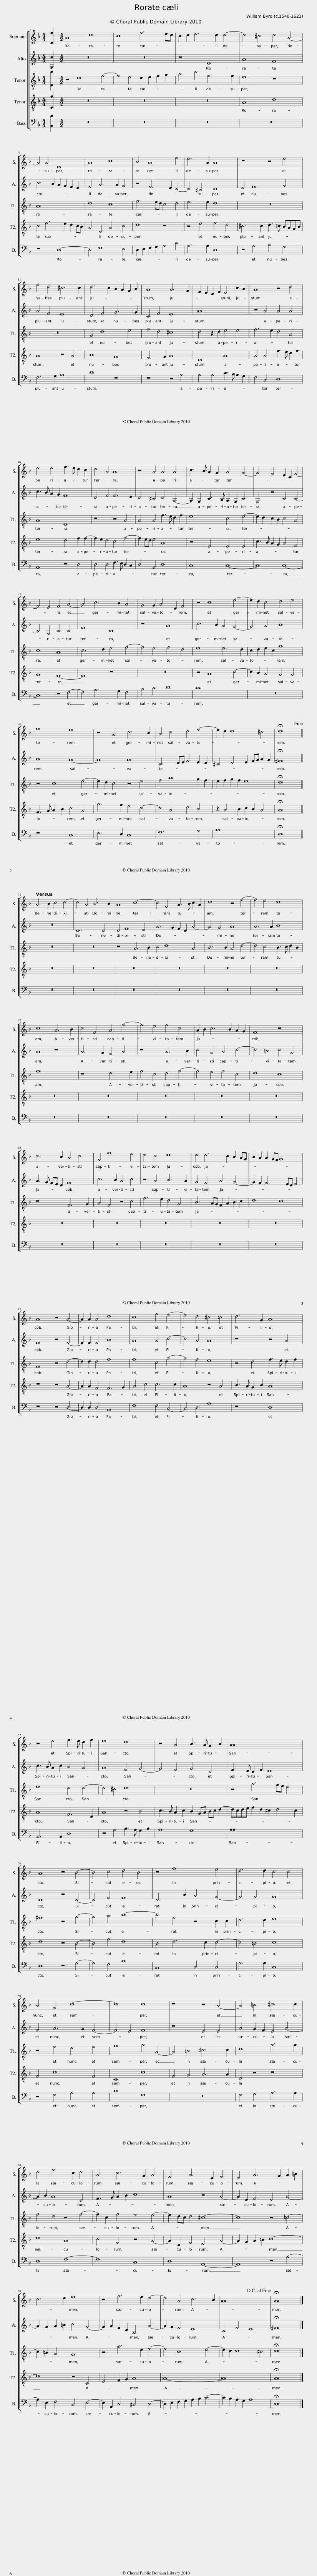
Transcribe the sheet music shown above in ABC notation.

X:1
%%score [ 1 2 3 4 5 ]
L:1/8
M:4/4
I:linebreak $
K:F
V:1 treble
V:2 treble
V:3 treble-8 transpose=-12
V:4 treble-8 transpose=-12
V:5 bass
V:1
 [Cf]2 |[M:4/2] A8 d8 | c8 f6 ed | c2 d2 e6 d2 d4- | d4 ^c4 d4 A4- |$ %5
 A4 A4 D8 | A8 c8 | B4 A8 f4 | e6 A2 A8 | z8 z4 e4 |$ %10
 f4 d4 ^c6 c2 | d6 c2 B2 A2 G2 B2 | A8 A6 G2 | F2 E2 D2 F2 E4 c2 B2 | A8 z4 d4 |$ %15
 e4 e4 f3 e d2 c2 | d4 A4 A8 | z4 A4 A4 A4 | c3 B A2 G2 A4 G4- | G4 F4 E2 C2 F4- |$ %20
 F4 E4 F4 A4- | A4 c6 B2 A4 | G4 G2 A4 D2 F4 | z4 c8 e4- | e2 d2 c4 d4 e4 |$ %25
 f8 e8 | z4 G4 c6 B2 | A4 c4 d4 e4- | e2 d2 d8 ^c4 | !fermata!d16!fine! ||$ %30
 A6 B2 c4 d4- | d4 A4 B6 B2 | A8 c8- | c4 F4 A3 B c2 A2 | d8 z4 f4- | %35
 f4 e4 d8 |$ c8 A6 B2 | c4 F4 A4 f4- | f4 e4 f4 c4 | A2 B2 c6 B2 A2 G2 | %40
 F8 z8 |$ c6 B2 A4 c4 | F4 f8 e4 | d4 c4 d8 | d4 d6 c2 B2 AG | %45
 B2 A2 A2 GF G8 |$ A8 z4 A4- | A2 A2 A4 d8 | c8 f4 e4- | e4 d4 ^c4 =c4 | %50
 d6 G2 A8 |$ z4 e4 f3 e d2 f2 | e8 d8 | z4 A4 B3 A G2 B2 | A16 |$ %55
 A8 z4 B4- | B4 c4 d4 B4 | z4 f8 e4 | d6 d2 c4 c4 |$ A4 F4 c8- | %60
 c8 c8 | z8 z4 A4- | A4 =B4 ^c6 c2 |$ d4 f6 c2 d4 | A4 c6 G2 A4 | %65
 F4 A6 E2 F4 | E4 A6 G2 A2 =B2 |$ c6 d2 e8 | z4 f6 e2 d4- | d4 A4 c6 B2 | %70
 A16!D.C.! | !fermata!A16 |] %72
V:2
 [G,c]2 |[M:4/2] z16 | z16 | z8 D8 | A8 F8 |$ %5
 c6 B2 A2 G2 F2 E2 | F4 A6 A2 G4 | z4 F6 E2 D4- | D4 ^C4 D8 | E4 F8 G4 |$ %10
 A4 F4 E8 | D4 F4 G6 G2 | C4 F4 E8 | A16 | z4 A4 A4 A4 |$ %15
 c3 B A2 G2 F8 | D4 F4 F6 E2 | D4 ^C4 D4 A,4- | A,2 G,2 C3 B, A,2 G,2 C4 | G,4 z4 C4 C4- |$ %20
 C4 G,4 C4 C4 | F8 C8 | z8 A8 | c6 B2 A4 G4- | G4 A4 B8 |$ %25
 A8 G8- | G8 G8 | C6 DE F4 E2 D2 | ^C4 D4 E2 FG A2 G2 | !fermata!^F16 ||$ %30
 z16 | D12 D4 | D4 F8 E4 | A6 G2 F2 D2 A4- | A4 G4 A8 | %35
 A6 A2 B8 |$ A8 z8 | A6 G2 F4 A4 | z8 A6 B2 | c4 G4 A4 c4- | %40
 c4 =B4 c4 G4 |$ A3 G FE D2 F8 | c6 B2 A4 c4 | z4 A4 B6 A2 | G4 F4 A4 G4- | %45
 G2 F2 F6 ED E4 |$ F8 z4 F4- | F2 F2 F4 B8 | A8 A4 c4- | c4 A4 A8 | %50
 z8 z4 A4 |$ c3 B A2 c2 B4 A4 | A8 F4 G4- | G4 F4 G4 D4 | F3 E D2 F2 E8 |$ %55
 D8 z4 D4- | D4 F4 F8 | D6 B2 A4 G4- | G4 G4 G8 |$ F4 A6 G2 F4- | %60
 F4 E4 F8 | z8 E4 E4 | A4 G2 F2 E4 A4- |$ A2 B2 A8 D4 | F3 G A2 B2 c8 | %65
 A8 z4 A4- | A2 E2 F4 E4 A4- |$ A2 G2 A2 =B2 c4 G4- | G2 A2 F2 D2 A,4 A4- | A2 G2 F4 E8 | %70
 C4 F4 E8 | !fermata!^F16 |] %72
V:3
 [Dc']2 |[M:4/2] z4 d8 f4- | f4 e4 d2 e2 f2 g2 | a4 c'4 f6 f2 | e8 z8 |$ %5
 A16 | d8 c8 | f6 ed c4 d4 | e6 e2 d8 | z16 |$ %10
 z16 | G4 d8 e4 | f4 d4 ^c8 | d4 z2 d2 e4 e4 | f6 e2 d4 A4 |$ %15
 A8 D8 | z8 z4 A4 | A4 A4 f3 e d2 f2 | e8 c4 e4- | e2 d2 c2 B2 c4 A4 |$ %20
 c8 A8 | c6 d2 e4 f4- | f4 e4 f4 d4 | e8 e6 d2 | c2 d2 e2 c2 g8 |$ %25
 z4 c8 e4- | e2 d2 c4 z4 e4 | f4 a8 g2 f2 | e2 f2 g2 f2 e8 | !fermata!d16 ||$ %30
 z16 | z16 | z8 A6 B2 | c4 d8 A4 | B6 B2 A4 d4- | %35
 d4 c4 B3 c d2 B2 |$ f16 | z8 d6 e2 | f4 c4 d4 f4- | f4 e4 f4 c4 | %40
 d8 c8 |$ z8 F6 G2 | A4 F4 z4 c4 | f6 e2 d4 G4 | B6 AG F2 A2 B2 c2 | %45
 d8 c8 |$ F8 z4 d4- | d2 d2 d4 f8 | f8 c4 g4- | g4 f4 e8 | %50
 z4 d4 f3 e d2 f2 |$ e8 d4 d4- | d4 ^c4 d8 | z16 | z4 a6 gf e4 |$ %55
 ^f8 z4 g4- | g4 a4 b8- | b4 f4 z4 c2 c2 | d6 d2 e8 |$ z4 f4 e4 f4 | %60
 g8 a4 A4- | A4 =B4 ^c6 c2 | d8 a6 a2 |$ f4 d4 z4 f4- | f2 c2 f4 e4 e4- | %65
 e2 dc d4 ^c8- | c8 z4 =c4- |$ c2 =B2 A4 G8 | z4 a6 e2 f4- | f4 c8 e4- | %70
 e2 d2 d8 ^c4 | !fermata!d16 |] %72
V:4
 [Cg]2 |[M:4/2] z16 | z16 | z16 | A8 d8 |$ %5
 c4 f6 e2 d2 cB | A4 D4 A4 c4 | d8 z8 | z4 e4 f4 d4 | ^c6 c2 d3 =c BAGB |$ %10
 A8 z4 A4 | B8 G8 | F6 G2 A8 | D8 A8 | A4 A4 f3 e d2 f2 |$ %15
 e8 d4 f2 f2- | f2 e2 d4 c4 f4- | f2 ed e4 A8 | z4 E4 E4 E4 | c3 B A2 G2 A4 F4 |$ %20
 G8 F8- | F8 z8 | z16 | z4 A8 c4- | c2 B2 A4 G4 G4 |$ %25
 F3 G A2 B2 c4 G4 | g6 f2 e4 c4- | c4 A4 d4 B4 | z2 A4 B2 c2 B2 A4 | !fermata!A16 ||$ %30
 z16 | z16 | z16 | z16 | z16 | %35
 z16 |$ z16 | z16 | z16 | z16 | %40
 z16 |$ z16 | z16 | z16 | z16 | %45
 z16 |$ z8 z4 A4- | A2 A2 F4 F6 G2 | A4 c4 c6 c2 | A8 z4 A4 | %50
 B3 A G2 B2 A8 |$ A8 F6 D2 | A8 z4 B4 | c3 B A2 c2 B2 GA Bc d2- | dcde f2 d2 ^c2 d4 c2 |$ %55
 d8 z4 B4- | B4 f4 d8 | B4 d6 c2 c4- | c4 =B4 c8 |$ F4 c8 F4 | %60
 C8 c8 | F4 G4 A6 A2 | D4 z4 z8 |$ d8 A8 | c4 F4 z4 A4- | %65
 A2 D2 F4 E4 A4- | A2 G2 A2 =B2 c8- |$ c8 z4 C4 | E4 F2 G2 A8 | A16- | %70
 A16 | !fermata!A16 |] %72
V:5
 [A,,D]2 |[M:4/2] z16 | z16 | z16 | z16 |$ %5
 z8 D,8- | D,4 F,8 E,4 | D,2 E,2 F,2 G,2 A,4 D4 | A,6 A,2 D,8 | z4 A,4 B,4 G,4 |$ %10
 F,6 G,2 A,8 | D8 z8 | z8 z4 A,4 | A,4 A,4 C3 B, A,2 G,2 | F,4 C,4 D,8 |$ %15
 A,,8 z4 D,4 | D,4 D,4 F,3 E, D,2 C,2 | D,4 A,,4 D,8 | C,8 C,8- | C,8 C,8- |$ %20
 C,8 z4 F,4- | F,4 A,6 G,2 F,4 | B,4 C4 D8 | C16 | z16 |$ %25
 z8 C,8 | E,6 D,2 C,8 | F,12 G,4 | A,16 | !fermata!D,16 ||$ %30
 z16 | z16 | z16 | z16 | z16 | %35
 z16 |$ z16 | z16 | z16 | z16 | %40
 z16 |$ z16 | z16 | z16 | z16 | %45
 z16 |$ z8 z4 D,4- | D,2 D,2 D,4 B,,8 | F,8 F,4 C,4- | C,4 D,4 A,8 | %50
 z8 D,8 |$ A,,6 A,,2 D,8 | z4 A,4 B,3 A, G,2 B,2 | A,8 G,8 | A,16 |$ %55
 D,8 z4 G,4- | G,4 F,4 B,8 | B,,8 C,4 C,4 | G,6 G,2 C,8 |$ z4 F,4 A,4 A,4 | %60
 C8 F,8 | z16 | F,4 G,4 A,6 A,2 |$ D,8 F,8- | F,8 C,8 | %65
 D,8 A,,8- | A,,8 z4 A,4- |$ A,2 E,2 F,4 C,4 E,4- | E,2 A,,2 D,4 ^C,4 D,4- | D,2 E,2 F,2 G,2 A,2 B,2 C4- | %70
 C2 B,2 A,2 G,2 A,8 | !fermata!D,16 |] %72
